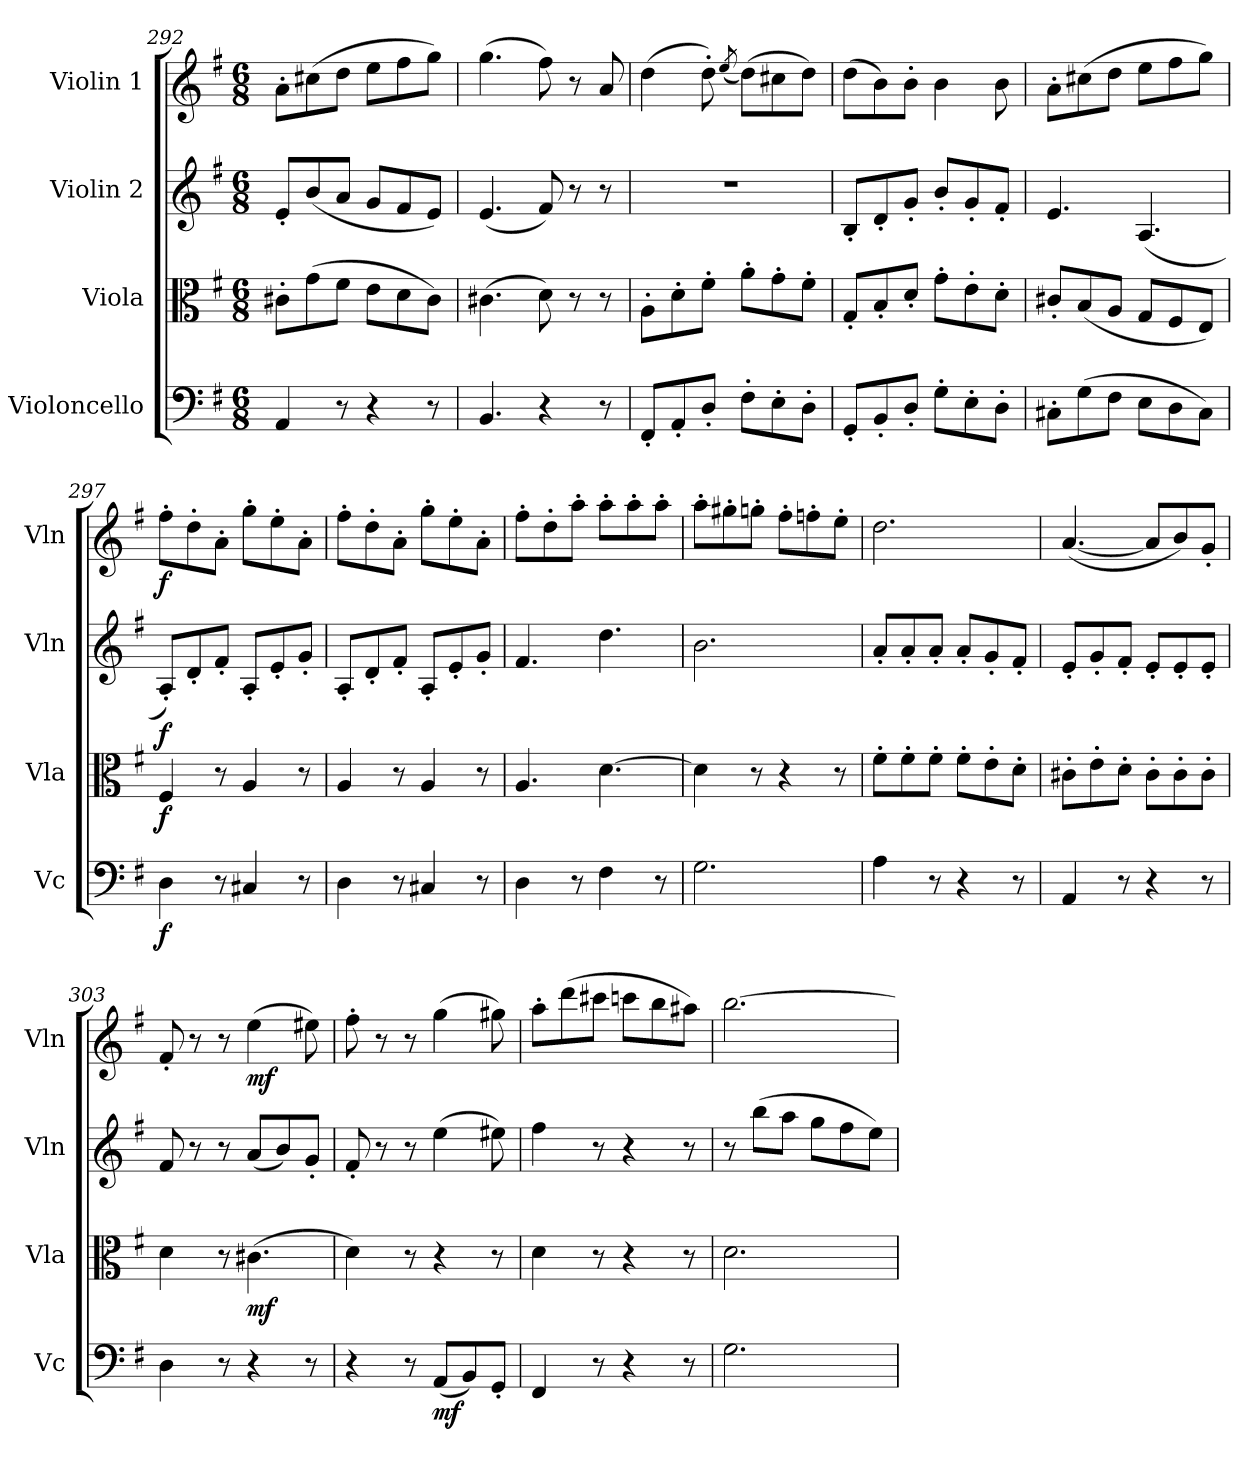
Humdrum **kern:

**kern	**dynam	**kern	**dynam	**kern	**dynam	**kern	**dynam
*part4	*part4	*part3	*part3	*part2	*part2	*part1	*part1
*staff4	*staff4	*staff3	*staff3	*staff2	*staff2	*staff1	*staff1
*I"Violoncello	*	*I"Viola	*	*I"Violin 2	*	*I"Violin 1	*
*I'Vc	*	*I'Vla	*	*I'Vln	*	*I'Vln	*
*clefF4	*	*clefC3	*	*clefG2	*	*clefG2	*
*k[f#]	*	*k[f#]	*	*k[f#]	*	*k[f#]	*
*M6/8	*	*M6/8	*	*M6/8	*	*M6/8	*
=292	=292	=292	=292	=292	=292	=292	=292
4AA/	.	8c#X'\L	.	8e'/L	.	8a'\L	.
.	.	(>8g\	.	(<8b/	.	(>8cc#X\	.
8r	.	8f#\J	.	8a/J	.	8dd\J	.
4r	.	8e\L	.	8g/L	.	8ee\L	.
.	.	8d\	.	8f#/	.	8ff#\	.
8r	.	8c#\J)	.	8e/J)	.	8gg\J)	.
=293	=293	=293	=293	=293	=293	=293	=293
4.BB/	.	(>4.c#X\	.	(<4.e/	.	(>4.gg\	.
4r	.	8d\)	.	8f#/)	.	8ff#\)	.
.	.	8r	.	8r	.	8r	.
8r	.	8r	.	8r	.	8a/	.
=294	=294	=294	=294	=294	=294	=294	=294
8FF#'/L	.	8A'\L	.	2.r	.	(>4dd\	.
8AA'/	.	8d'\	.	.	.	.	.
8D'/J	.	8f#'\J	.	.	.	8dd'\)	.
.	.	.	.	.	.	(<8qee/	.
8F#'\L	.	8a'\L	.	.	.	(>8dd\L)	.
8E'\	.	8g'\	.	.	.	8cc#X\	.
8D'\J	.	8f#'\J	.	.	.	8dd\J)	.
=295	=295	=295	=295	=295	=295	=295	=295
8GG'/L	.	8G'/L	.	8B'/L	.	(>8dd\L	.
8BB'/	.	8B'/	.	8d'/	.	8b\)	.
8D'/J	.	8d'/J	.	8g'/J	.	8b'\J	.
8G'\L	.	8g'\L	.	8b'/L	.	4b\	.
8E'\	.	8e'\	.	8g'/	.	.	.
8D'\J	.	8d'\J	.	8f#'/J	.	8b\	.
=296	=296	=296	=296	=296	=296	=296	=296
8C#X'\L	.	8c#X'/L	.	4.e/	.	8a'\L	.
(>8G\	.	(<8B/	.	.	.	(>8cc#X\	.
8F#\J	.	8A/J	.	.	.	8dd\J	.
8E\L	.	8G/L	.	(<4.A/	.	8ee\L	.
8D\	.	8F#/	.	.	.	8ff#\	.
8C#\J)	.	8E/J)	.	.	.	8gg\J)	.
!!LO:PB:g=z
=297	=297	=297	=297	=297	=297	=297	=297
!	!LO:DY:b	!	!LO:DY:b	!	!LO:DY:b	!	!LO:DY:b
4D\	f	4F#/	f	8A'/L)	f	8ff#'\L	f
.	.	.	.	8d'/	.	8dd'\	.
8r	.	8r	.	8f#'/J	.	8a'\J	.
4C#X/	.	4A/	.	8A'/L	.	8gg'\L	.
.	.	.	.	8e'/	.	8ee'\	.
8r	.	8r	.	8g'/J	.	8a'\J	.
=298	=298	=298	=298	=298	=298	=298	=298
4D\	.	4A/	.	8A'/L	.	8ff#'\L	.
.	.	.	.	8d'/	.	8dd'\	.
8r	.	8r	.	8f#'/J	.	8a'\J	.
4C#X/	.	4A/	.	8A'/L	.	8gg'\L	.
.	.	.	.	8e'/	.	8ee'\	.
8r	.	8r	.	8g'/J	.	8a'\J	.
=299	=299	=299	=299	=299	=299	=299	=299
4D\	.	4.A/	.	4.f#/	.	8ff#'\L	.
.	.	.	.	.	.	8dd'\	.
8r	.	.	.	.	.	8aa'\J	.
4F#\	.	[4.d\	.	4.dd\	.	8aa'\L	.
.	.	.	.	.	.	8aa'\	.
8r	.	.	.	.	.	8aa'\J	.
=300	=300	=300	=300	=300	=300	=300	=300
2.G\	.	4d\]	.	2.b\	.	8aa'\L	.
.	.	.	.	.	.	8gg#X'\	.
.	.	8r	.	.	.	8ggn'\J	.
.	.	4r	.	.	.	8ff#'\L	.
.	.	.	.	.	.	8ffn'\	.
.	.	8r	.	.	.	8ee'\J	.
=301	=301	=301	=301	=301	=301	=301	=301
4A\	.	8f#'\L	.	8a'/L	.	2.dd\	.
.	.	8f#'\	.	8a'/	.	.	.
8r	.	8f#'\J	.	8a'/J	.	.	.
4r	.	8f#'\L	.	8a'/L	.	.	.
.	.	8e'\	.	8g'/	.	.	.
8r	.	8d'\J	.	8f#'/J	.	.	.
!!LO:LB:g=z
=302	=302	=302	=302	=302	=302	=302	=302
4AA/	.	8c#X'\L	.	8e'/L	.	(<[4.a/	.
.	.	8e'\	.	8g'/	.	.	.
8r	.	8d'\J	.	8f#'/J	.	.	.
4r	.	8c#'\L	.	8e'/L	.	8a/L]	.
.	.	8c#'\	.	8e'/	.	8b/)	.
8r	.	8c#'\J	.	8e'/J	.	8g'/J	.
=303	=303	=303	=303	=303	=303	=303	=303
4D\	.	4d\	.	8f#/	.	8f#'/	.
.	.	.	.	8r	.	8r	.
8r	.	8r	.	8r	.	8r	.
!	!	!	!LO:DY:b	!	!LO:DY:b	!	!LO:DY:b
4r	.	(>4.c#X\	mf	(<8a/L	other-dynamics	(>4ee\	mf
.	.	.	.	8b/)	.	.	.
8r	.	.	.	8g'/J	.	8ee#X\)	.
=304	=304	=304	=304	=304	=304	=304	=304
4r	.	4d\)	.	8f#'/	.	8ff#'\	.
.	.	.	.	8r	.	8r	.
8r	.	8r	.	8r	.	8r	.
!	!LO:DY:b	!	!	!	!	!	!
(<8AA/L	mf	4r	.	(>4ee\	.	(>4gg\	.
8BB/)	.	.	.	.	.	.	.
8GG'/J	.	8r	.	8ee#X\)	.	8gg#X\)	.
=305	=305	=305	=305	=305	=305	=305	=305
4FF#/	.	4d\	.	4ff#\	.	8aa'\L	.
.	.	.	.	.	.	(>8ddd\	.
8r	.	8r	.	8r	.	8ccc#X\J	.
4r	.	4r	.	4r	.	8cccn\L	.
.	.	.	.	.	.	8bb\	.
8r	.	8r	.	8r	.	8aa#X\J)	.
=306	=306	=306	=306	=306	=306	=306	=306
2.G\	.	2.d\	.	8r	.	[2.bb\	.
.	.	.	.	(>8bb\L	.	.	.
.	.	.	.	8aa\J	.	.	.
.	.	.	.	8gg\L	.	.	.
.	.	.	.	8ff#\	.	.	.
.	.	.	.	8ee\J)	.	.	.
=	=	=	=	=	=	=	=
*-	*-	*-	*-	*-	*-	*-	*-
